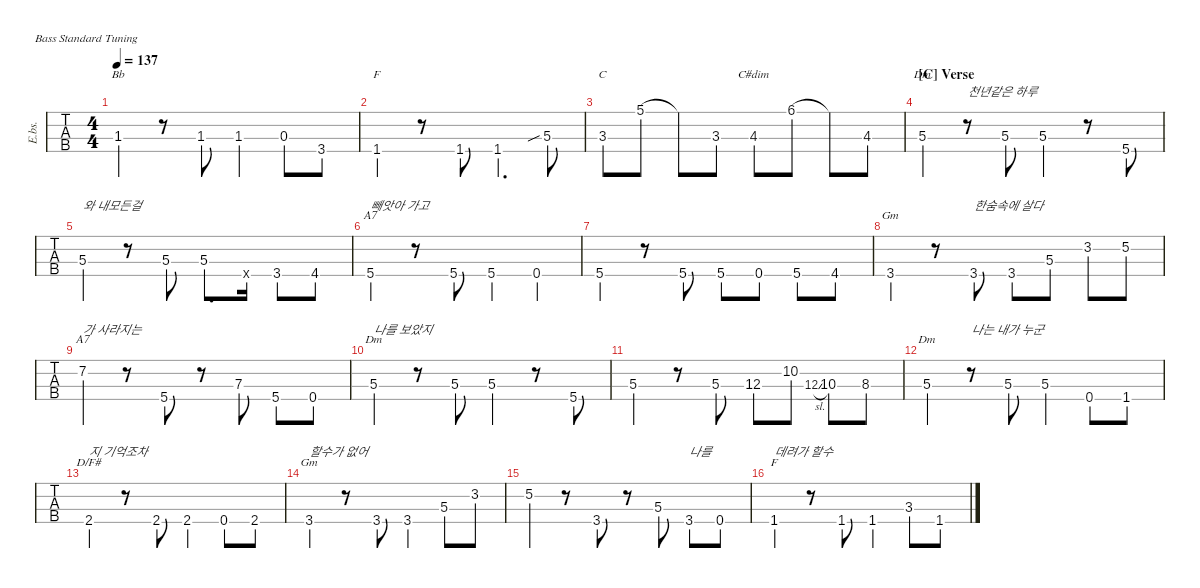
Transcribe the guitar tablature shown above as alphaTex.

\defaultSystemsLayout 4
\hideDynamics
\bracketExtendMode nobrackets
\track ("Bass" "E.bs.") {defaultSystemsLayout 4 instrument acousticbass}
\staff {tabs}
\tuning (G2 D2 A1 E1)
\chord ("Dm" x x 5 x) {showdiagram false showfingering false}
\chord ("Bb" x x 1 x) {showdiagram false showfingering false}
\chord ("F" x x x 1) {showdiagram false showfingering false}
\chord ("C" x x 3 x) {showdiagram false showfingering false}
\chord ("C#dim" x x 4 x) {showdiagram false showfingering false}
\chord ("A7" x x x 5) {showdiagram false showfingering false}
\chord ("Gm" x x x 3) {showdiagram false showfingering false}
\chord ("A7" x 7 x x) {firstfret 7 showdiagram false showfingering false}
\chord ("D/F#" x x x 2) {showdiagram false showfingering false}
\chord ("F" x x x 5) {showdiagram false showfingering false}
\ts (4 4)
\tempo 137
\clef f4
\ks f
1.3{acc b}.4{ch "Bb" dy mf} r.8 1.3{st acc b}.8 1.3{acc b}.4 0.3{acc forcenatural}.8 3.4{acc forcenatural}.8 |
1.4{acc forcenatural}.4{ch "F"} r.8 1.4{st acc forcenatural}.8 1.4{acc forcenatural}.4{d} 5.3{sib acc forcenatural}.8 |
3.3{acc forcenatural}.8{ch "C"} 5.1{acc forcenatural}.8 5.1{t acc forcenatural}.8 3.3{acc forcenatural}.8 4.3{acc b}.8{ch "C#dim"} 6.1{acc b}.8 6.1{t acc b}.8 4.3{acc b}.8 |
\section ("C" "Verse")
5.3{acc forcenatural}.4{ch "Dm"} r.8{txt "천년같은 하루"} 5.3{st acc forcenatural}.8 5.3{acc forcenatural}.4 r.8 5.4{acc forcenatural}.8 |
5.3{acc forcenatural}.4{txt "와 내모든걸"} r.8 5.3{st acc forcenatural}.8 5.3{acc forcenatural}.8{d} 0.4{x acc forcenatural}.16 3.4{acc forcenatural}.8 4.4{acc b}.8 |
5.4{acc forcenatural}.4{ch "A7" txt "빼앗아 가고"} r.8 5.4{st acc forcenatural}.8 5.4{acc forcenatural}.4 0.4{acc forcenatural}.4 |
5.4{acc forcenatural}.4 r.8 5.4{st acc forcenatural}.8 5.4{acc forcenatural}.8 0.4{acc forcenatural}.8 5.4{acc forcenatural}.8 4.4{acc b}.8 |
3.4{acc forcenatural}.4{ch "Gm"} r.8 3.4{st acc forcenatural}.8{txt "한숨속에 살다"} 3.4{acc forcenatural}.8 5.3{acc forcenatural}.8 3.2{acc forcenatural}.8 5.2{acc forcenatural}.8 |
7.2{acc forcenatural}.4{ch "A7" txt "가 사라지는"} r.8 5.4{st acc forcenatural}.8 r.8 7.3{acc forcenatural}.8 5.4{acc forcenatural}.8 0.4{acc forcenatural}.8 |
5.3{acc forcenatural}.4{ch "Dm" txt "나를 보았지"} r.8 5.3{st acc forcenatural}.8 5.3{acc forcenatural}.4 r.8 5.4{acc forcenatural}.8 |
5.3{acc forcenatural}.4 r.8 5.3{acc forcenatural}.8 12.3{acc forcenatural}.8 10.2{acc forcenatural}.8 12.3{sl acc forcenatural}.8{gr} 10.3{acc forcenatural}.8 8.3{acc forcenatural}.8 |
5.3{acc forcenatural}.4{ch "Dm"} r.8{txt "나는 내가 누군"} 5.3{st acc forcenatural}.8 5.3{acc forcenatural}.4 0.4{acc forcenatural}.8 1.4{acc forcenatural}.8 |
2.4{acc b}.4{ch "D/F#" txt "지 기억조차"} r.8 2.4{st acc b}.8 2.4{acc b}.4 0.4{acc forcenatural}.8 2.4{acc b}.8 |
3.4{acc forcenatural}.4{ch "Gm" txt "할수가 없어"} r.8 3.4{st acc forcenatural}.8 3.4{acc forcenatural}.4 5.3{acc forcenatural}.8 3.2{acc forcenatural}.8 |
5.2{acc forcenatural}.4 r.8 3.4{st acc forcenatural}.8 r.8 5.3{acc forcenatural}.8 3.4{acc forcenatural}.8{txt "나를"} 0.4{acc forcenatural}.8 |
1.4{acc forcenatural}.4{ch "F" txt "데려가 할수"} r.8 1.4{st acc forcenatural}.8 1.4{acc forcenatural}.4 3.3{acc forcenatural}.8 1.4{acc forcenatural}.8
